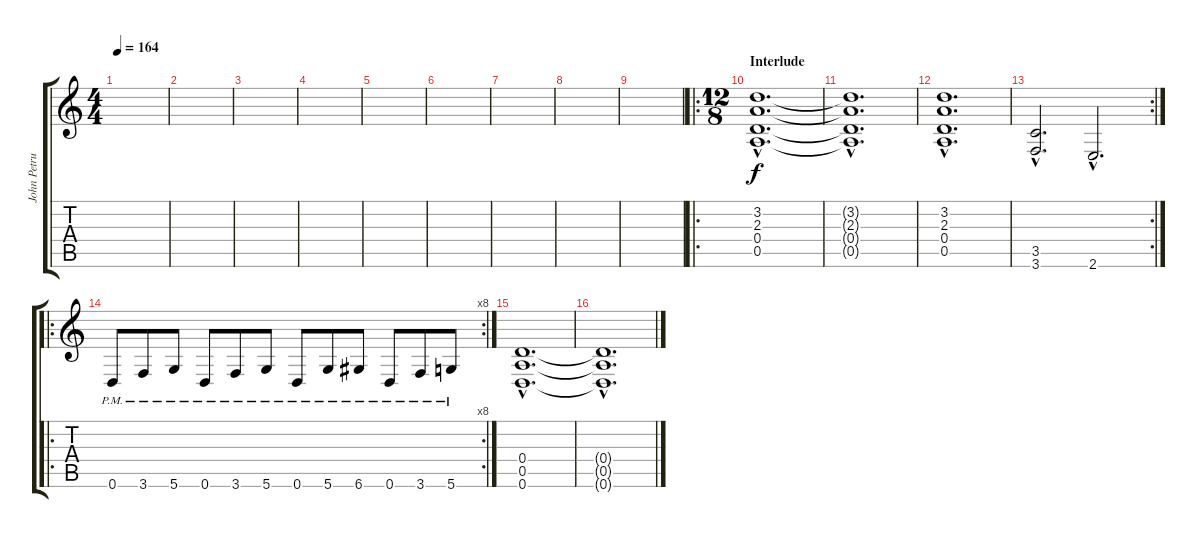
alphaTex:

\track ("John Petrucci Drop-D " "John Petru") {instrument distortionguitar}
\staff {score tabs}
\tuning (E4 B3 G3 D3 A2 D2) {hide}
\ts (4 4)
\tempo 164
\clef g2
\ks c
|
|
|
|
|
|
|
|
|
\ro
\ts (12 8)
\section ("" "Interlude")
(3.2{hac} 2.3{hac} 0.4{hac} 0.5{hac}).1{d} |
(3.2{hac t} 2.3{hac t} 0.4{hac t} 0.5{hac t}).1{d} |
(3.2{hac} 2.3{hac} 0.4{hac} 0.5{hac}).1{d} |
\rc 2
(3.5{hac} 3.6{hac}).2{d} 2.6{hac}.2{d} |
\ro
\rc 8
0.6{pm}.8 3.6{pm}.8 5.6{pm}.8 0.6{pm}.8 3.6{pm}.8 5.6{pm}.8 0.6{pm}.8 5.6{pm}.8 6.6{pm}.8 0.6{pm}.8 3.6{pm}.8 5.6{pm}.8 |
(0.4{hac} 0.5{hac} 0.6{hac}).1{d} |
(0.4{hac t} 0.5{hac t} 0.6{hac t}).1{d}
